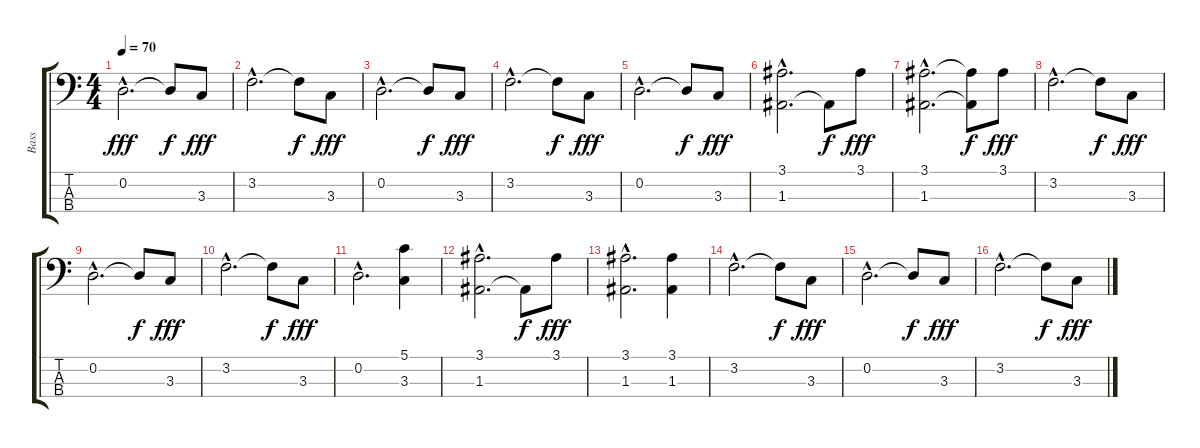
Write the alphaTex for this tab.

\track ("Bass                " "Bass      ") {instrument electricbasspick}
\staff {score tabs}
\tuning (G2 D2 A1 E1) {hide}
\ts (4 4)
\tempo 70
\clef f4
\ks c
0.2{hac}.2{d dy fff} 0.2{t}.8{dy f} 3.3.8{dy fff} |
3.2{hac}.2{d} 3.2{t}.8{dy f} 3.3.8{dy fff} |
0.2{hac}.2{d} 0.2{t}.8{dy f} 3.3.8{dy fff} |
3.2{hac}.2{d} 3.2{t}.8{dy f} 3.3.8{dy fff} |
0.2{hac}.2{d} 0.2{t}.8{dy f} 3.3.8{dy fff} |
(3.1{hac} 1.3{hac}).2{d} 1.3{t}.8{dy f} 3.1.8{dy fff} |
(3.1{hac} 1.3{hac}).2{d} (3.1{t} 1.3{t}).8{dy f} 3.1.8{dy fff} |
3.2{hac}.2{d} 3.2{t}.8{dy f} 3.3.8{dy fff} |
0.2{hac}.2{d} 0.2{t}.8{dy f} 3.3.8{dy fff} |
3.2{hac}.2{d} 3.2{t}.8{dy f} 3.3.8{dy fff} |
0.2{hac}.2{d} (5.1 3.3).4 |
(3.1{hac} 1.3{hac}).2{d} 1.3{t}.8{dy f} 3.1.8{dy fff} |
(3.1{hac} 1.3).2{d} (3.1 1.3).4 |
3.2{hac}.2{d} 3.2{t}.8{dy f} 3.3.8{dy fff} |
0.2{hac}.2{d} 0.2{t}.8{dy f} 3.3.8{dy fff} |
3.2{hac}.2{d} 3.2{t}.8{dy f} 3.3.8{dy fff}
